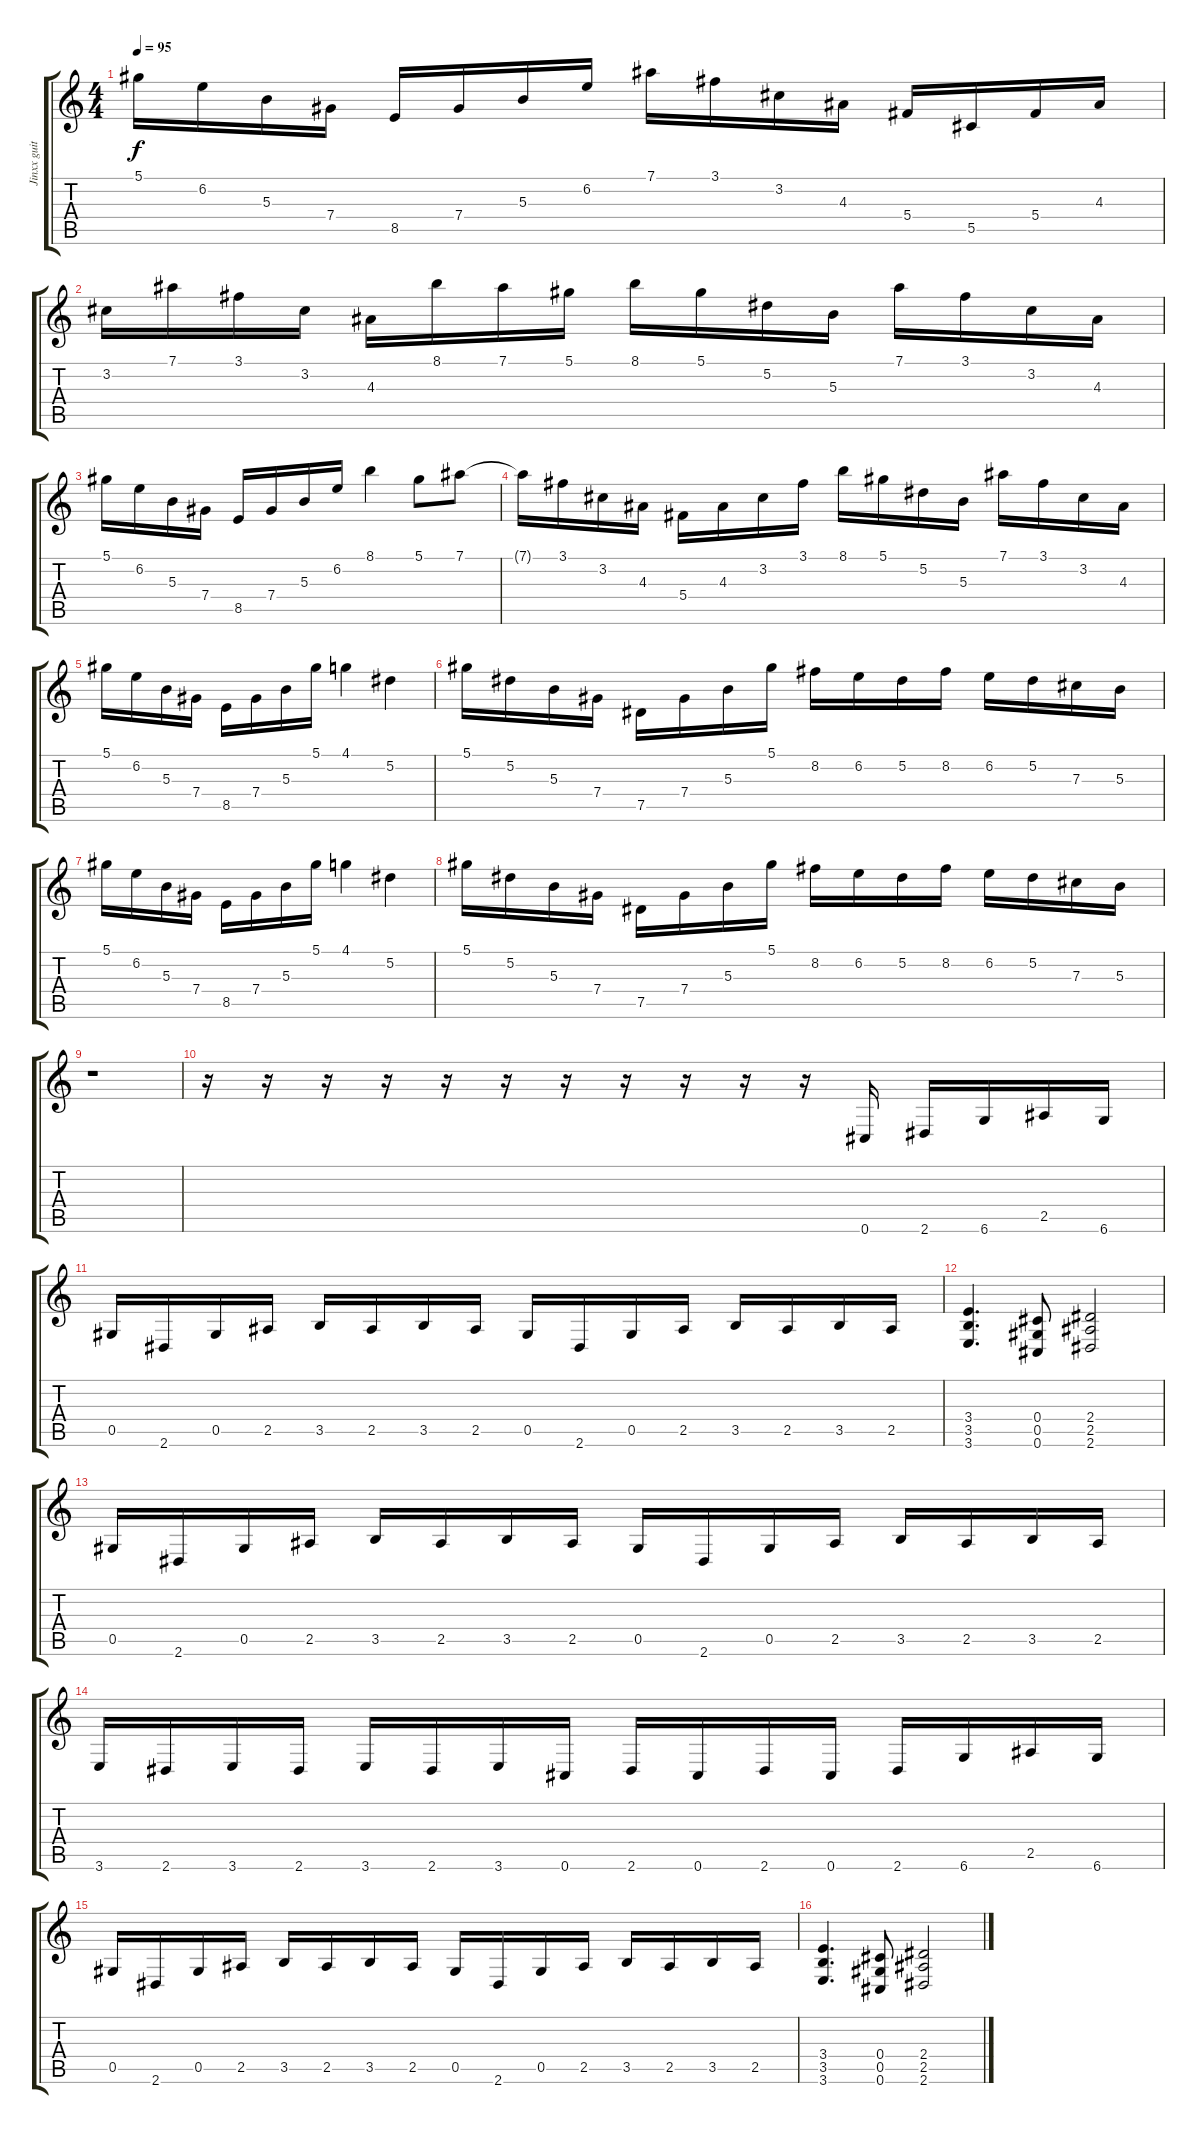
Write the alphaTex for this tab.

\track ("Jinxx guitar" "Jinxx guit") {instrument distortionguitar}
\staff {score tabs}
\tuning (Eb4 Bb3 Gb3 Db3 Ab2 Db2) {hide}
\ts (4 4)
\tempo 95
\clef g2
\ks c
5.1.16{dy f} 6.2.16 5.3.16 7.4.16 8.5.16 7.4.16 5.3.16 6.2.16 7.1.16 3.1.16 3.2.16 4.3.16 5.4.16 5.5.16 5.4.16 4.3.16 |
3.2.16 7.1.16 3.1.16 3.2.16 4.3.16 8.1.16 7.1.16 5.1.16 8.1.16 5.1.16 5.2.16 5.3.16 7.1.16 3.1.16 3.2.16 4.3.16 |
5.1.16 6.2.16 5.3.16 7.4.16 8.5.16 7.4.16 5.3.16 6.2.16 8.1.4 5.1.8 7.1.8 |
7.1{t}.16 3.1.16 3.2.16 4.3.16 5.4.16 4.3.16 3.2.16 3.1.16 8.1.16 5.1.16 5.2.16 5.3.16 7.1.16 3.1.16 3.2.16 4.3.16 |
5.1.16 6.2.16 5.3.16 7.4.16 8.5.16 7.4.16 5.3.16 5.1.16 4.1.4 5.2.4 |
5.1.16 5.2.16 5.3.16 7.4.16 7.5.16 7.4.16 5.3.16 5.1.16 8.2.16 6.2.16 5.2.16 8.2.16 6.2.16 5.2.16 7.3.16 5.3.16 |
5.1.16 6.2.16 5.3.16 7.4.16 8.5.16 7.4.16 5.3.16 5.1.16 4.1.4 5.2.4 |
5.1.16 5.2.16 5.3.16 7.4.16 7.5.16 7.4.16 5.3.16 5.1.16 8.2.16 6.2.16 5.2.16 8.2.16 6.2.16 5.2.16 7.3.16 5.3.16 |
r.1 |
r.16 r.16 r.16 r.16 r.16 r.16 r.16 r.16 r.16 r.16 r.16 0.6.16 2.6.16 6.6.16 2.5.16 6.6.16 |
0.5.16 2.6.16 0.5.16 2.5.16 3.5.16 2.5.16 3.5.16 2.5.16 0.5.16 2.6.16 0.5.16 2.5.16 3.5.16 2.5.16 3.5.16 2.5.16 |
(3.4 3.5 3.6).4{d} (0.4 0.5 0.6).8 (2.4 2.5 2.6).2 |
0.5.16 2.6.16 0.5.16 2.5.16 3.5.16 2.5.16 3.5.16 2.5.16 0.5.16 2.6.16 0.5.16 2.5.16 3.5.16 2.5.16 3.5.16 2.5.16 |
3.6.16 2.6.16 3.6.16 2.6.16 3.6.16 2.6.16 3.6.16 0.6.16 2.6.16 0.6.16 2.6.16 0.6.16 2.6.16 6.6.16 2.5.16 6.6.16 |
0.5.16 2.6.16 0.5.16 2.5.16 3.5.16 2.5.16 3.5.16 2.5.16 0.5.16 2.6.16 0.5.16 2.5.16 3.5.16 2.5.16 3.5.16 2.5.16 |
(3.4 3.5 3.6).4{d} (0.4 0.5 0.6).8 (2.4 2.5 2.6).2
